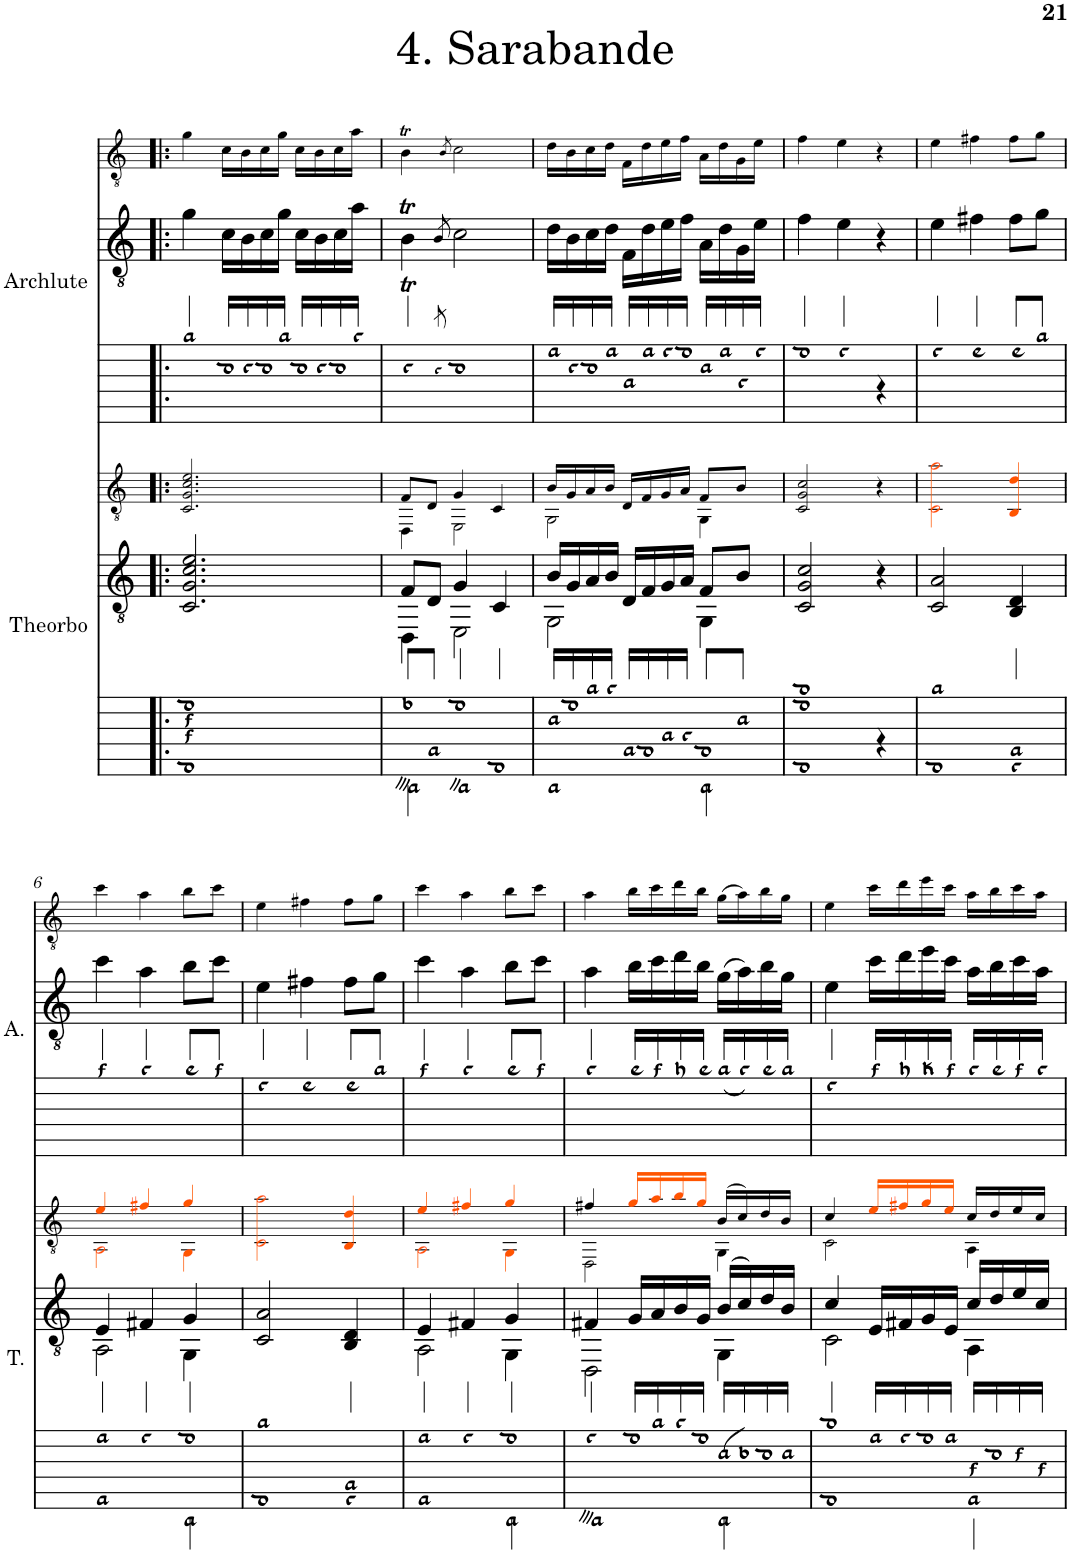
**kern	**kern	**kern	**kern	**kern	**kern
*part2	*part2	*part2	*part1	*part1	*part1
*staff6	*staff5	*staff4	*staff3	*staff2	*staff1
*I"Theorbo	*	*	*I"Archlute	*	*
*I'T.	*	*	*I'A.	*	*
!!LO:PB:g=z
*stria6	*	*stria5	*stria6	*	*stria5
*	*clefGv2	*clefGv2	*	*clefGv2	*clefGv2
*k[]	*k[]	*k[]	*k[]	*k[]	*k[]
*M3/4	*M3/4	*M3/4	*M3/4	*M3/4	*M3/4
=1!|:	=1!|:	=1!|:	=1!|:	=1!|:	=1!|:
2.C 2.c 2.e 2.G	2.C/ 2.G/ 2.c/ 2.e/	2.C/ 2.G/ 2.c/ 2.e/	4g/	4g\	4g\
.	.	.	16c/LL	16c\LL	16c\LL
.	.	.	16B/	16B\	16B\
.	.	.	16c/	16c\	16c\
.	.	.	16g/JJ	16g\JJ	16g\JJ
.	.	.	16c/LL	16c\LL	16c\LL
.	.	.	16B/	16B\	16B\
.	.	.	16c/	16c\	16c\
.	.	.	16a/JJ	16a\JJ	16a\JJ
=2	=2	=2	=2	=2	=2
*^	*^	*^	*	*	*
4DD\	8F/L	8F/L	4DD\	8F/L	4DD\	4Bt/	4Bt\	4Bt\
.	8D/J	8D/J	.	8D/J	.	.	.	.
.	.	.	.	.	.	8qB/	8qB/	8qB/
2EE	4G/	4G/	2EE\	4G/	2EE\	2c	2c\	2c\
.	4C/	4C/	.	4C/	.	.	.	.
=3	=3	=3	=3	=3	=3	=3	=3	=3
2GG	16B/LL	16B/LL	2GG\	16B/LL	2GG\	16d/LL	16d\LL	16d\LL
.	16G/	16G/	.	16G/	.	16B/	16B\	16B\
.	16A/	16A/	.	16A/	.	16c/	16c\	16c\
.	16B/JJ	16B/JJ	.	16B/JJ	.	16d/JJ	16d\JJ	16d\JJ
.	16D/LL	16D/LL	.	16D/LL	.	16F/LL	16F\LL	16F\LL
.	16F/	16F/	.	16F/	.	16d/	16d\	16d\
.	16G/	16G/	.	16G/	.	16e/	16e\	16e\
.	16A/JJ	16A/JJ	.	16A/JJ	.	16f/JJ	16f\JJ	16f\JJ
4GG\	8F/L	8F/L	4GG\	8F/L	4GG\	16A/LL	16A\LL	16A\LL
.	.	.	.	.	.	16d/	16d\	16d\
.	8B/J	8B/J	.	8B/J	.	16G/	16G\	16G\
.	.	.	.	.	.	16e/JJ	16e\JJ	16e\JJ
*v	*v	*	*	*	*	*	*	*
*	*v	*v	*	*	*	*	*
*	*	*v	*v	*	*	*
=4	=4	=4	=4	=4	=4
2C 2G 2c	2C/ 2G/ 2c/	2C/ 2G/ 2c/	4f/	4f\	4f\
.	.	.	4e/	4e\	4e\
4r	4r	4r	4r	4r	4r
=5	=5	=5	=5	=5	=5
2C 2A	2C/ 2A/	2Ci\ 2ai\	4e/	4e\	4e\
.	.	.	4f#X/	4f#X\	4f#X\
4BB/ 4D/	4BB/ 4D/	4BBi/ 4di/	8f#/L	8f#\L	8f#\L
.	.	.	8g/J	8g\J	8g\J
!!LO:LB:g=z
=6	=6	=6	=6	=6	=6
*^	*^	*^	*	*	*
2AA	4E/	4E/	2AA\	4ei/	2AAi\	4cc/	4cc\	4cc\
.	4F#X/	4F#X/	.	4f#Xi/	.	4a/	4a\	4a\
4GG\	4G/	4G/	4GG\	4gi/	4GGi\	8b/L	8b\L	8b\L
.	.	.	.	.	.	8cc/J	8cc\J	8cc\J
*v	*v	*	*	*	*	*	*	*
*	*v	*v	*	*	*	*	*
*	*	*v	*v	*	*	*
=7	=7	=7	=7	=7	=7
2C 2A	2C/ 2A/	2Ci\ 2ai\	4e/	4e\	4e\
.	.	.	4f#X/	4f#X\	4f#X\
4BB/ 4D/	4BB/ 4D/	4BBi/ 4di/	8f#/L	8f#\L	8f#\L
.	.	.	8g/J	8g\J	8g\J
=8	=8	=8	=8	=8	=8
*^	*^	*^	*	*	*
2AA	4E/	4E/	2AA\	4ei/	2AAi\	4cc/	4cc\	4cc\
.	4F#X/	4F#X/	.	4f#Xi/	.	4a/	4a\	4a\
4GG\	4G/	4G/	4GG\	4gi/	4GGi\	8b/L	8b\L	8b\L
.	.	.	.	.	.	8cc/J	8cc\J	8cc\J
=9	=9	=9	=9	=9	=9	=9	=9	=9
2DD	4F#X/	4F#X/	2DD\	4f#X/	2DD\	4a/	4a\	4a\
.	16G/LL	16G/LL	.	16gi/LL	.	16b/LL	16b\LL	16b\LL
.	16A/	16A/	.	16ai/	.	16cc/	16cc\	16cc\
.	16B/	16B/	.	16bi/	.	16dd/	16dd\	16dd\
.	16G/JJ	16G/JJ	.	16gi/JJ	.	16b/JJ	16b\JJ	16b\JJ
4GG\	16B/LL	16B/LL	4GG\	(16B/LL	4GG\	16g/LL	16g\LL	(16g\LL
.	16c/	16c/	.	16c/)	.	16a/	16a\	16a\)
.	16d/	16d/	.	16d/	.	16b/	16b\	16b\
.	16B/JJ	16B/JJ	.	16B/JJ	.	16g/JJ	16g\JJ	16g\JJ
=10	=10	=10	=10	=10	=10	=10	=10	=10
2C	4c/	4c/	2C\	4c/	2C\	4e/	4e\	4e\
.	16E/LL	16E/LL	.	16ei/LL	.	16cc/LL	16cc\LL	16cc\LL
.	16F#X/	16F#X/	.	16f#Xi/	.	16dd/	16dd\	16dd\
.	16G/	16G/	.	16gi/	.	16ee/	16ee\	16ee\
.	16E/JJ	16E/JJ	.	16ei/JJ	.	16cc/JJ	16cc\JJ	16cc\JJ
4AA\	16c/LL	16c/LL	4AA\	16c/LL	4AA\	16a/LL	16a\LL	16a\LL
.	16d/	16d/	.	16d/	.	16b/	16b\	16b\
.	16e/	16e/	.	16e/	.	16cc/	16cc\	16cc\
.	16c/JJ	16c/JJ	.	16c/JJ	.	16a/JJ	16a\JJ	16a\JJ
*v	*v	*	*	*	*	*	*	*
*	*v	*v	*	*	*	*	*
*	*	*v	*v	*	*	*
=	=	=	=	=	=
*-	*-	*-	*-	*-	*-
